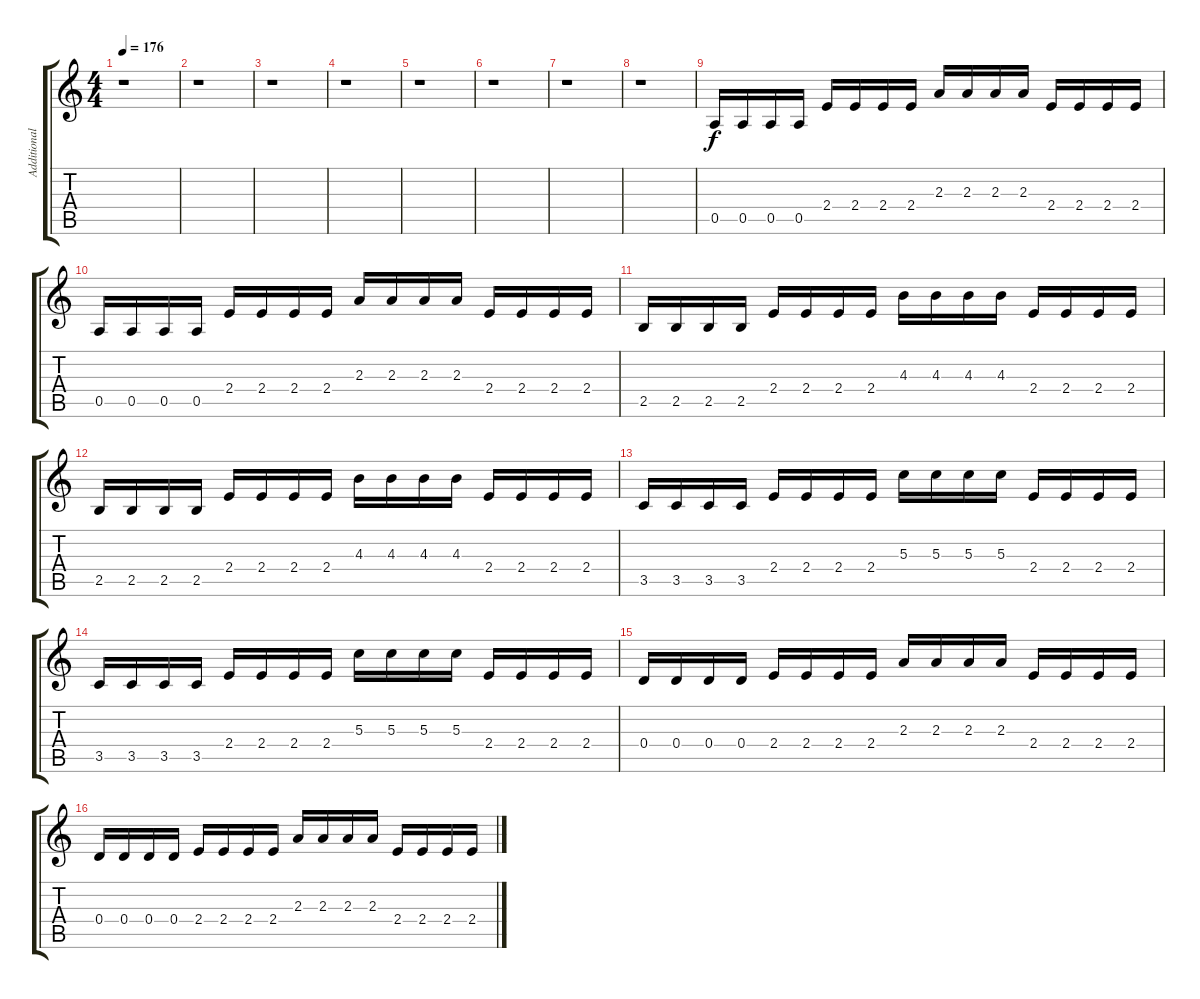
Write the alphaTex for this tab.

\track ("Additional Guitar" "Additional") {instrument distortionguitar}
\staff {score tabs}
\tuning (E4 B3 G3 D3 A2 E2) {hide}
\ts (4 4)
\tempo 176
\clef g2
\ks c
r.1{dy f instrument distortionguitar} |
r.1 |
r.1 |
r.1 |
r.1 |
r.1 |
r.1 |
r.1 |
0.5.16 0.5.16 0.5.16 0.5.16 2.4.16 2.4.16 2.4.16 2.4.16 2.3.16 2.3.16 2.3.16 2.3.16 2.4.16 2.4.16 2.4.16 2.4.16 |
0.5.16 0.5.16 0.5.16 0.5.16 2.4.16 2.4.16 2.4.16 2.4.16 2.3.16 2.3.16 2.3.16 2.3.16 2.4.16 2.4.16 2.4.16 2.4.16 |
2.5.16 2.5.16 2.5.16 2.5.16 2.4.16 2.4.16 2.4.16 2.4.16 4.3.16 4.3.16 4.3.16 4.3.16 2.4.16 2.4.16 2.4.16 2.4.16 |
2.5.16 2.5.16 2.5.16 2.5.16 2.4.16 2.4.16 2.4.16 2.4.16 4.3.16 4.3.16 4.3.16 4.3.16 2.4.16 2.4.16 2.4.16 2.4.16 |
3.5.16 3.5.16 3.5.16 3.5.16 2.4.16 2.4.16 2.4.16 2.4.16 5.3.16 5.3.16 5.3.16 5.3.16 2.4.16 2.4.16 2.4.16 2.4.16 |
3.5.16 3.5.16 3.5.16 3.5.16 2.4.16 2.4.16 2.4.16 2.4.16 5.3.16 5.3.16 5.3.16 5.3.16 2.4.16 2.4.16 2.4.16 2.4.16 |
0.4.16 0.4.16 0.4.16 0.4.16 2.4.16 2.4.16 2.4.16 2.4.16 2.3.16 2.3.16 2.3.16 2.3.16 2.4.16 2.4.16 2.4.16 2.4.16 |
0.4.16 0.4.16 0.4.16 0.4.16 2.4.16 2.4.16 2.4.16 2.4.16 2.3.16 2.3.16 2.3.16 2.3.16 2.4.16 2.4.16 2.4.16 2.4.16
